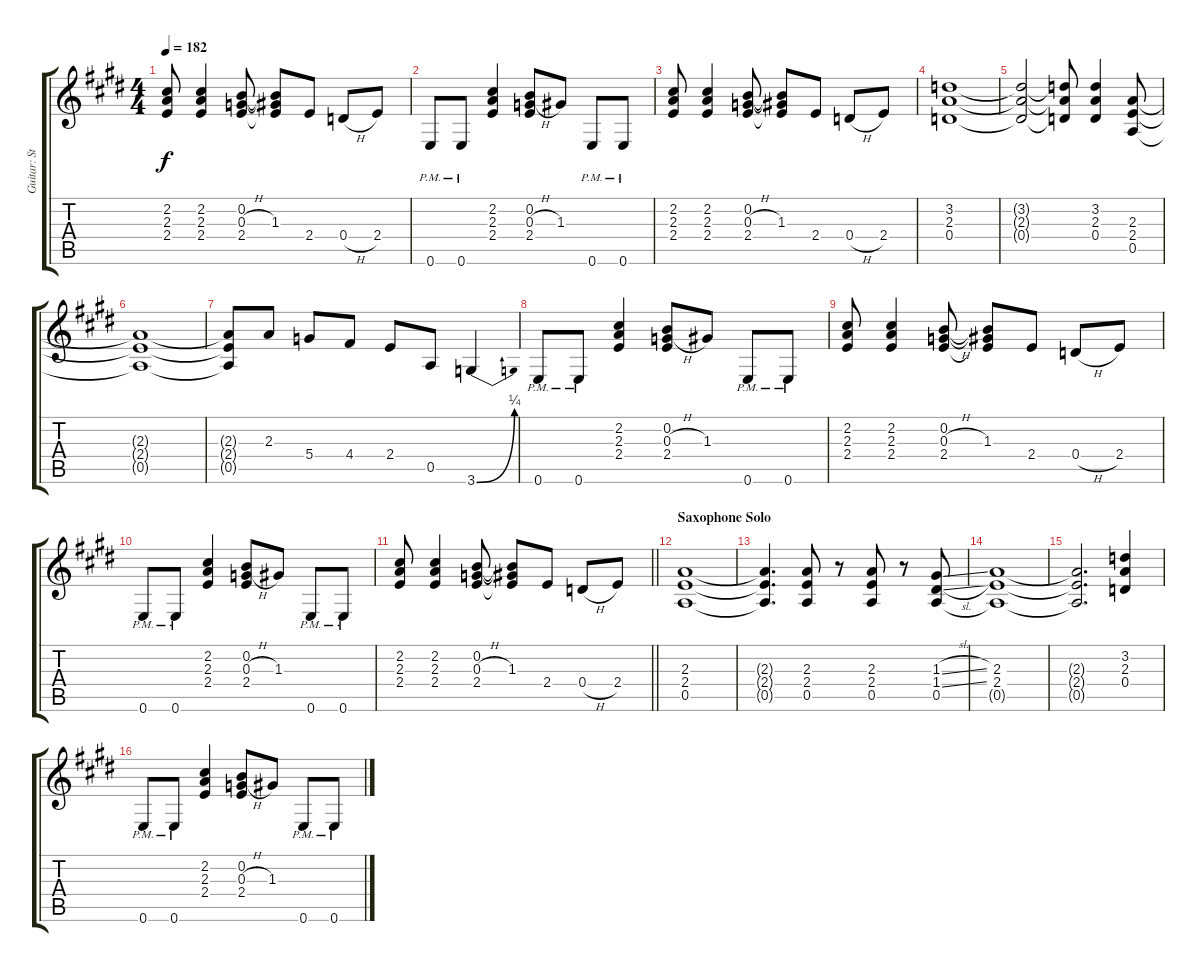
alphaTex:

\track ("Guitar: Steve" "Guitar: St") {instrument distortionguitar}
\staff {score tabs}
\tuning (E4 B3 G3 D3 A2 E2) {hide}
\ts (4 4)
\tempo 182
\clef g2
\ks e
(2.2 2.3 2.4).8{dy f} (2.2 2.3 2.4).4 (0.2 0.3{h} 2.4).8 (0.2{t} 1.3 2.4{t}).8 2.4.8 0.4{h}.8 2.4.8 |
0.6{pm}.8 0.6{pm}.8 (2.2 2.3 2.4).4 (0.2 0.3{h} 2.4).8 1.3.8 0.6{pm}.8 0.6{pm}.8 |
(2.2 2.3 2.4).8 (2.2 2.3 2.4).4 (0.2 0.3{h} 2.4).8 (0.2{t} 1.3 2.4{t}).8 2.4.8 0.4{h}.8 2.4.8 |
(3.2 2.3 0.4).1 |
(3.2{t} 2.3{t} 0.4{t}).2 (3.2{t} 2.3{t} 0.4{t}).8 (3.2 2.3 0.4).4 (2.3 2.4 0.5).8 |
(2.3{t} 2.4{t} 0.5{t}).1 |
(2.3{t} 2.4{t} 0.5{t}).8 2.3.8 5.4.8 4.4.8 2.4.8 0.5.8 3.6{be (bend 0 0 60 1)}.4 |
0.6{pm}.8 0.6{pm}.8 (2.2 2.3 2.4).4 (0.2 0.3{h} 2.4).8 1.3.8 0.6{pm}.8 0.6{pm}.8 |
(2.2 2.3 2.4).8 (2.2 2.3 2.4).4 (0.2 0.3{h} 2.4).8 (0.2{t} 1.3 2.4{t}).8 2.4.8 0.4{h}.8 2.4.8 |
0.6{pm}.8 0.6{pm}.8 (2.2 2.3 2.4).4 (0.2 0.3{h} 2.4).8 1.3.8 0.6{pm}.8 0.6{pm}.8 |
\barLineRight lightlight
(2.2 2.3 2.4).8 (2.2 2.3 2.4).4 (0.2 0.3{h} 2.4).8 (0.2{t} 1.3 2.4{t}).8 2.4.8 0.4{h}.8 2.4.8 |
\section ("" "Saxophone Solo")
(2.3 2.4 0.5).1 |
(2.3{t} 2.4{t} 0.5{t}).4{d} (2.3 2.4 0.5).8 r.8 (2.3 2.4 0.5).8 r.8 (1.3{sl} 1.4{sl} 0.5).8 |
(2.3 2.4 0.5{t}).1 |
(2.3{t} 2.4{t} 0.5{t}).2{d} (3.2 2.3 0.4).4 |
0.6{pm}.8 0.6{pm}.8 (2.2 2.3 2.4).4 (0.2 0.3{h} 2.4).8 1.3.8 0.6{pm}.8 0.6{pm}.8
